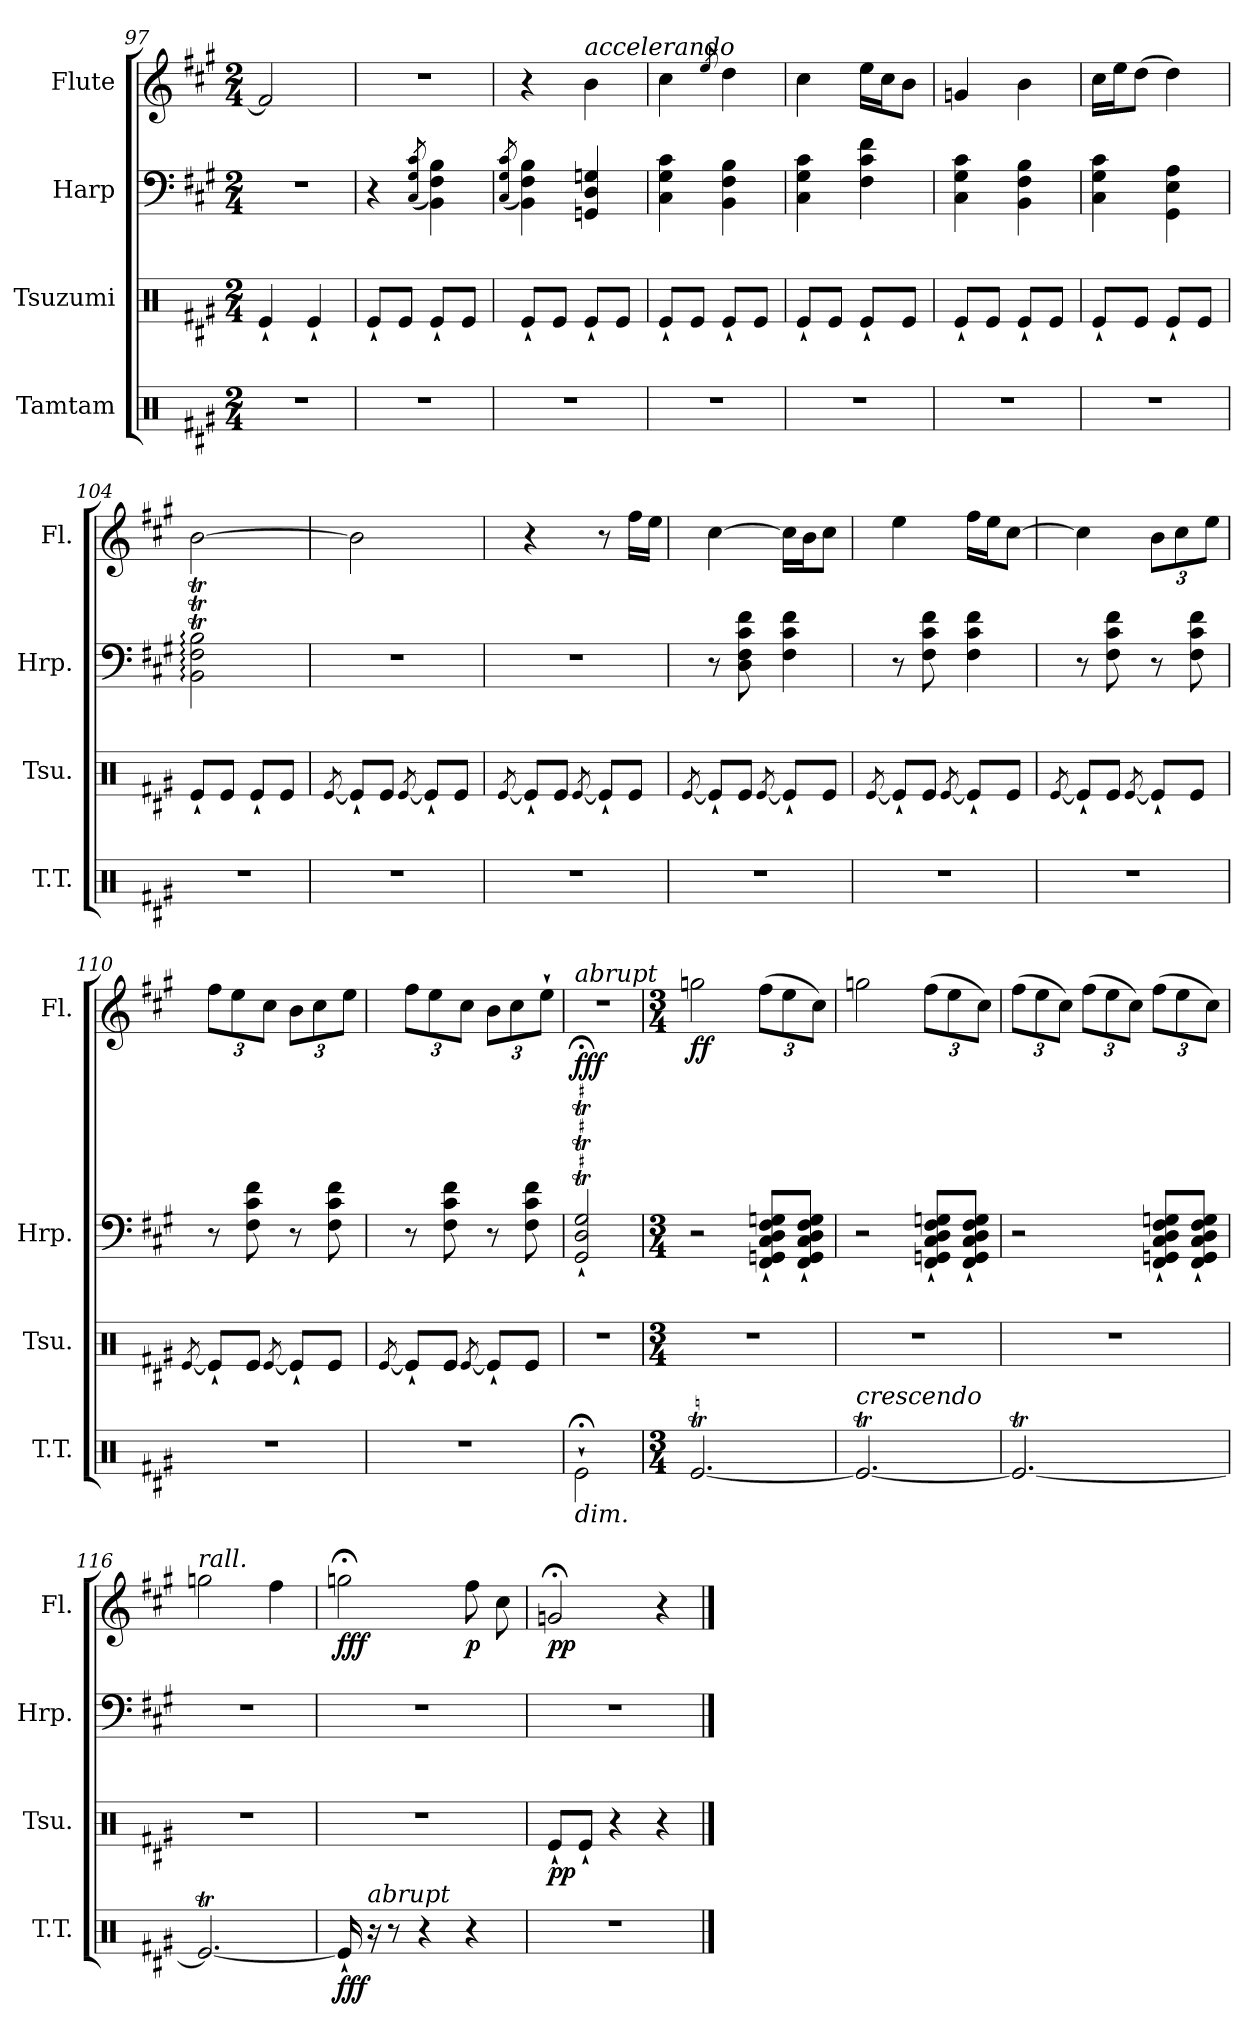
**kern	**dynam	**kern	**dynam	**kern	**dynam	**kern	**dynam
*part4	*part4	*part3	*part3	*part2	*part2	*part1	*part1
*staff4	*staff4	*staff3	*staff3	*staff2	*staff2	*staff1	*staff1
*I"Tamtam	*	*I"Tsuzumi	*	*I"Harp	*	*I"Flute	*
*I'T.T.	*	*I'Tsu.	*	*I'Hrp.	*	*I'Fl.	*
!!LO:LB:g=z
*clefX	*	*clefX	*	*clefF4	*	*clefG2	*
*k[f#c#g#]	*	*k[f#c#g#]	*	*k[f#c#g#]	*	*k[f#c#g#]	*
*A:	*	*A:	*	*A:	*	*A:	*
*M2/4	*	*M2/4	*	*M2/4	*	*M2/4	*
=97	=97	=97	=97	=97	=97	=97	=97
2r	.	4Re`>/	.	2r	.	2f#/]	.
.	.	4Re`>/	.	.	.	.	.
=98	=98	=98	=98	=98	=98	=98	=98
2r	.	8Re`>/L	.	4r	.	2r	.
.	.	8Re/J	.	.	.	.	.
.	.	.	.	(>8qC#/ 8qG#/ 8qc#/	.	.	.
.	.	8Re`>/L	.	4BB\ 4F#\ 4B\)	.	.	.
.	.	8Re/J	.	.	.	.	.
=99	=99	=99	=99	=99	=99	=99	=99
.	.	.	.	(>8qC#/ 8qG#/ 8qc#/	.	.	.
2r	.	8Re`>/L	.	4BB\ 4F#\ 4B\)	.	4r	.
.	.	8Re/J	.	.	.	.	.
!	!	!	!	!	!	!LO:TX:a:i:t=accelerando	!
.	.	8Re`>/L	.	4GGn/ 4D/ 4Gn/	.	4b\	.
.	.	8Re/J	.	.	.	.	.
=100	=100	=100	=100	=100	=100	=100	=100
2r	.	8Re`>/L	.	4C#\ 4G#\ 4c#\	.	4cc#\	.
.	.	8Re/J	.	.	.	.	.
.	.	.	.	.	.	8qee/	.
.	.	8Re`>/L	.	4BB\ 4F#\ 4B\	.	4dd\	.
.	.	8Re/J	.	.	.	.	.
=101	=101	=101	=101	=101	=101	=101	=101
2r	.	8Re`>/L	.	4C#\ 4G#\ 4c#\	.	4cc#\	.
.	.	8Re/J	.	.	.	.	.
.	.	8Re`>/L	.	4F#\ 4c#\ 4f#\	.	16ee\LL	.
.	.	.	.	.	.	16cc#\J	.
.	.	8Re/J	.	.	.	8b\J	.
=102	=102	=102	=102	=102	=102	=102	=102
2r	.	8Re`>/L	.	4C#\ 4G#\ 4c#\	.	4gn/	.
.	.	8Re/J	.	.	.	.	.
.	.	8Re`>/L	.	4BB\ 4F#\ 4B\	.	4b\	.
.	.	8Re/J	.	.	.	.	.
!!LO:LB:g=z
=103	=103	=103	=103	=103	=103	=103	=103
2r	.	8Re`>/L	.	4C#\ 4G#\ 4c#\	.	16cc#\LL	.
.	.	.	.	.	.	16ee\J	.
.	.	8Re/J	.	.	.	(>8dd\J	.
.	.	8Re`>/L	.	4GG#\ 4E\ 4A\	.	4dd\)	.
.	.	8Re/J	.	.	.	.	.
=104	=104	=104	=104	=104	=104	=104	=104
2r	.	8Re`>/L	.	2BB\:T 2F#\:T 2B\:T	.	[2b\	.
.	.	8Re/J	.	.	.	.	.
.	.	8Re`>/L	.	.	.	.	.
.	.	8Re/J	.	.	.	.	.
=105	=105	=105	=105	=105	=105	=105	=105
.	.	[8qRe/	.	.	.	.	.
2r	.	8Re`>/L]	.	2r	.	2b\]	.
.	.	8Re/J	.	.	.	.	.
.	.	[8qRe/	.	.	.	.	.
.	.	8Re`>/L]	.	.	.	.	.
.	.	8Re/J	.	.	.	.	.
=106	=106	=106	=106	=106	=106	=106	=106
.	.	[8qRe/	.	.	.	.	.
2r	.	8Re`>/L]	.	2r	.	4r	.
.	.	8Re/J	.	.	.	.	.
.	.	[8qRe/	.	.	.	.	.
.	.	8Re`>/L]	.	.	.	8r	.
.	.	8Re/J	.	.	.	16ff#\LL	.
.	.	.	.	.	.	16ee\JJ	.
=107	=107	=107	=107	=107	=107	=107	=107
.	.	[8qRe/	.	.	.	.	.
2r	.	8Re`>/L]	.	8r	.	[4cc#\	.
.	.	8Re/J	.	8D\ 8F#\ 8c#\ 8f#\	.	.	.
.	.	[8qRe/	.	.	.	.	.
.	.	8Re`>/L]	.	4F#\ 4c#\ 4f#\	.	16cc#\LL]	.
.	.	.	.	.	.	16b\J	.
.	.	8Re/J	.	.	.	8cc#\J	.
!!LO:PB:g=z
=108	=108	=108	=108	=108	=108	=108	=108
.	.	[8qRe/	.	.	.	.	.
2r	.	8Re`>/L]	.	8r	.	4ee\	.
.	.	8Re/J	.	8F#\ 8c#\ 8f#\	.	.	.
.	.	[8qRe/	.	.	.	.	.
.	.	8Re`>/L]	.	4F#\ 4c#\ 4f#\	.	16ff#\LL	.
.	.	.	.	.	.	16ee\J	.
.	.	8Re/J	.	.	.	[8cc#\J	.
=109	=109	=109	=109	=109	=109	=109	=109
.	.	[8qRe/	.	.	.	.	.
2r	.	8Re`>/L]	.	8r	.	4cc#\]	.
.	.	8Re/J	.	8F#\ 8c#\ 8f#\	.	.	.
.	.	[8qRe/	.	.	.	.	.
*	*	*	*	*	*	*Xbrackettup	*
.	.	8Re`>/L]	.	8r	.	12b\L	.
.	.	.	.	.	.	12cc#\	.
.	.	8Re/J	.	8F#\ 8c#\ 8f#\	.	.	.
.	.	.	.	.	.	12ee\J	.
=110	=110	=110	=110	=110	=110	=110	=110
.	.	[8qRe/	.	.	.	.	.
2r	.	8Re`>/L]	.	8r	.	12ff#\L	.
.	.	.	.	.	.	12ee\	.
.	.	8Re/J	.	8F#\ 8c#\ 8f#\	.	.	.
.	.	.	.	.	.	12cc#\J	.
.	.	[8qRe/	.	.	.	.	.
.	.	8Re`>/L]	.	8r	.	12b\L	.
.	.	.	.	.	.	12cc#\	.
.	.	8Re/J	.	8F#\ 8c#\ 8f#\	.	.	.
.	.	.	.	.	.	12ee\J	.
=111	=111	=111	=111	=111	=111	=111	=111
.	.	[8qRe/	.	.	.	.	.
2r	.	8Re`>/L]	.	8r	.	12ff#\L	.
.	.	.	.	.	.	12ee\	.
.	.	8Re/J	.	8F#\ 8c#\ 8f#\	.	.	.
.	.	.	.	.	.	12cc#\J	.
.	.	[8qRe/	.	.	.	.	.
.	.	8Re`>/L]	.	8r	.	12b\L	.
.	.	.	.	.	.	12cc#\	.
.	.	8Re/J	.	8F#\ 8c#\ 8f#\	.	.	.
.	.	.	.	.	.	12ee`>\J	.
=112	=112	=112	=112	=112	=112	=112	=112
!	!	!	!	!	!	!LO:TX:a:i:t=abrupt	!
!LO:TX:b:i:t=dim.	!	!	!	!	!	!	!
!	!	!	!	!	!LO:DY:a	!	!
2Re;<`>\	.	2r	.	2GG#/;T`< 2D/;T`< 2G#/;T`<	fff	2r	.
!!LO:LB:g=z
=113	=113	=113	=113	=113	=113	=113	=113
*M3/4	*	*M3/4	*	*M3/4	*	*M3/4	*
!	!	!	!	!	!	!	!LO:DY:b
[2.Ret/	.	2.r	.	2r	.	2ggn\	ff
.	.	.	.	8FF#/`< 8GGn/`< 8C#/`< 8D/`< 8F#/`< 8Gn/`<L	.	(>12ff#\L	.
.	.	.	.	.	.	12ee\	.
.	.	.	.	8FF#/`< 8GG/`< 8C#/`< 8D/`< 8F#/`< 8G/`<J	.	.	.
.	.	.	.	.	.	12cc#\J)	.
=114	=114	=114	=114	=114	=114	=114	=114
!LO:TX:a:i:t=crescendo	!	!	!	!	!	!	!
2.Ret/_	.	2.r	.	2r	.	2ggn\	.
.	.	.	.	8FF#/`< 8GGn/`< 8C#/`< 8D/`< 8F#/`< 8Gn/`<L	.	(>12ff#\L	.
.	.	.	.	.	.	12ee\	.
.	.	.	.	8FF#/`< 8GG/`< 8C#/`< 8D/`< 8F#/`< 8G/`<J	.	.	.
.	.	.	.	.	.	12cc#\J)	.
=115	=115	=115	=115	=115	=115	=115	=115
2.Ret/_	.	2.r	.	2r	.	(>12ff#\L	.
.	.	.	.	.	.	12ee\	.
.	.	.	.	.	.	12cc#\J)	.
.	.	.	.	.	.	(>12ff#\L	.
.	.	.	.	.	.	12ee\	.
.	.	.	.	.	.	12cc#\J)	.
.	.	.	.	8FF#/`< 8GGn/`< 8C#/`< 8D/`< 8F#/`< 8Gn/`<L	.	(>12ff#\L	.
.	.	.	.	.	.	12ee\	.
.	.	.	.	8FF#/`< 8GG/`< 8C#/`< 8D/`< 8F#/`< 8G/`<J	.	.	.
.	.	.	.	.	.	12cc#\J)	.
!!LO:LB:g=z
=116	=116	=116	=116	=116	=116	=116	=116
!	!	!	!	!	!	!LO:TX:a:i:t=rall.	!
2.Ret/_	.	2.r	.	2.r	.	2ggn\	.
.	.	.	.	.	.	4ff#\	.
=117	=117	=117	=117	=117	=117	=117	=117
!	!LO:DY:b	!	!	!	!	!	!LO:DY:b
16Re`>/]	fff	2.r	.	2.r	.	2ggn;<\	fff
!LO:TX:a:i:t=abrupt	!	!	!	!	!	!	!
16r	.	.	.	.	.	.	.
8r	.	.	.	.	.	.	.
4r	.	.	.	.	.	.	.
!	!	!	!	!	!	!	!LO:DY:b
4r	.	.	.	.	.	8ff#\	p
.	.	.	.	.	.	8cc#\	.
=118	=118	=118	=118	=118	=118	=118	=118
!	!	!	!LO:DY:b	!	!	!	!LO:DY:b
2.r	.	8Re`>/L	pp	2.r	.	2gn;</	pp
.	.	8Re`</J	.	.	.	.	.
.	.	4r	.	.	.	.	.
.	.	4r	.	.	.	4r	.
==	==	==	==	==	==	==	==
*-	*-	*-	*-	*-	*-	*-	*-
